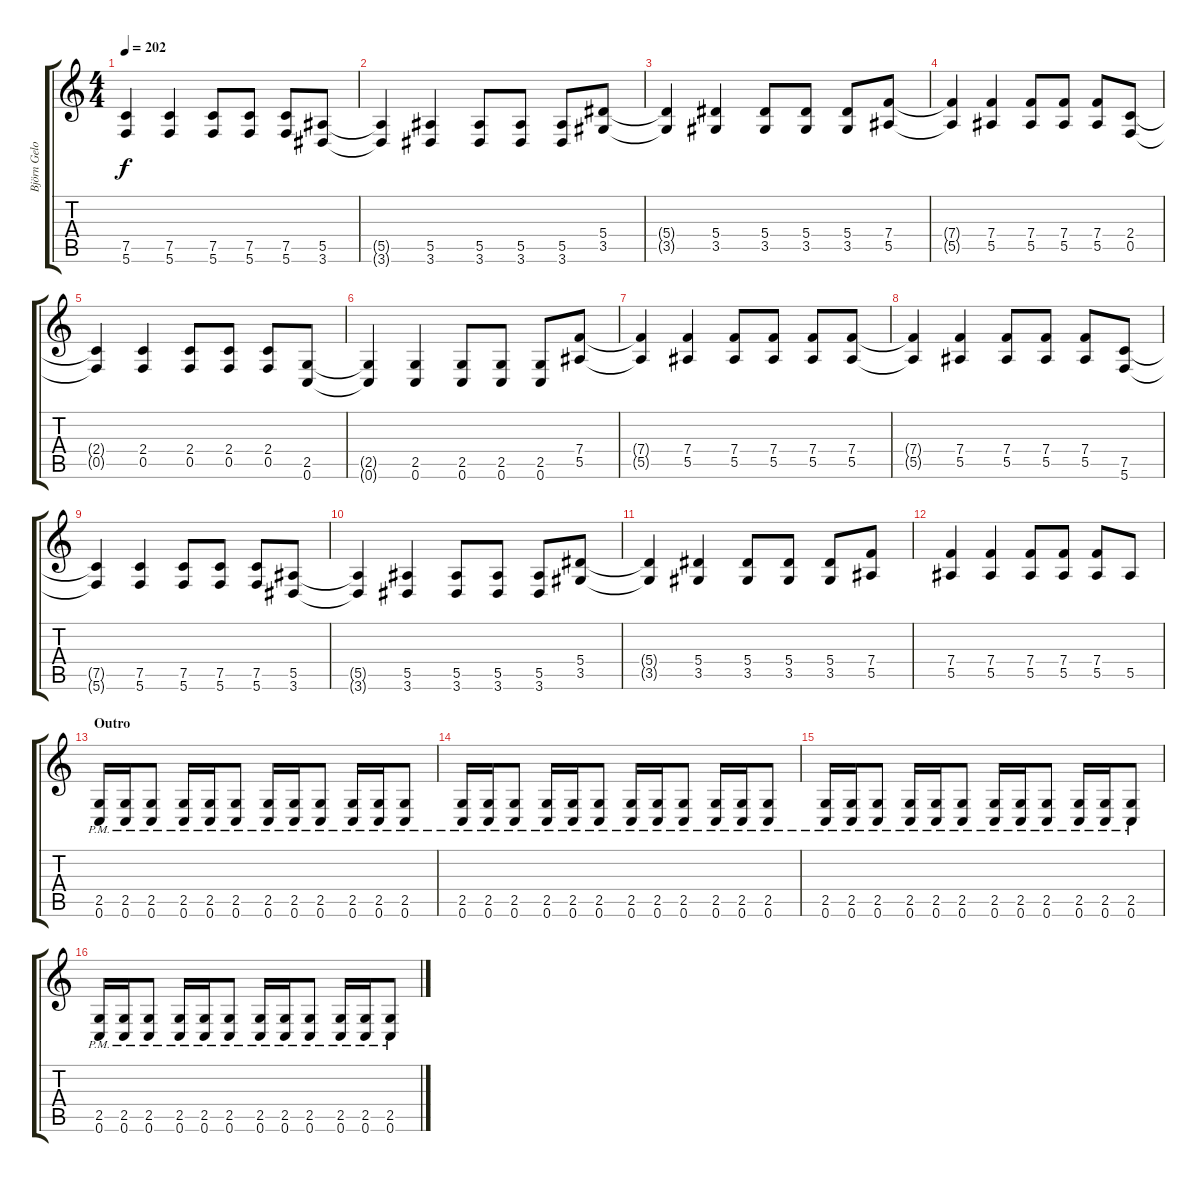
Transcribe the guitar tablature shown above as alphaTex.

\track ("Björn Gelotte" "Björn Gelo") {instrument distortionguitar}
\staff {score tabs}
\tuning (C4 G3 Eb3 Bb2 F2 C2) {hide}
\ts (4 4)
\tempo 202
\clef g2
\ks c
(7.5{t} 5.6{t}).4{dy f} (7.5 5.6).4 (7.5 5.6).8 (7.5 5.6).8 (7.5 5.6).8 (5.5 3.6).8 |
(5.5{t} 3.6{t}).4 (5.5 3.6).4 (5.5 3.6).8 (5.5 3.6).8 (5.5 3.6).8 (5.4 3.5).8 |
(5.4{t} 3.5{t}).4 (5.4 3.5).4 (5.4 3.5).8 (5.4 3.5).8 (5.4 3.5).8 (7.4 5.5).8 |
(7.4{t} 5.5{t}).4 (7.4 5.5).4 (7.4 5.5).8 (7.4 5.5).8 (7.4 5.5).8 (2.4 0.5).8 |
(2.4{t} 0.5{t}).4 (2.4 0.5).4 (2.4 0.5).8 (2.4 0.5).8 (2.4 0.5).8 (2.5 0.6).8 |
(2.5{t} 0.6{t}).4 (2.5 0.6).4 (2.5 0.6).8 (2.5 0.6).8 (2.5 0.6).8 (7.4 5.5).8 |
(7.4{t} 5.5{t}).4 (7.4 5.5).4 (7.4 5.5).8 (7.4 5.5).8 (7.4 5.5).8 (7.4 5.5).8 |
(7.4{t} 5.5{t}).4 (7.4 5.5).4 (7.4 5.5).8 (7.4 5.5).8 (7.4 5.5).8 (7.5 5.6).8 |
(7.5{t} 5.6{t}).4 (7.5 5.6).4 (7.5 5.6).8 (7.5 5.6).8 (7.5 5.6).8 (5.5 3.6).8 |
(5.5{t} 3.6{t}).4 (5.5 3.6).4 (5.5 3.6).8 (5.5 3.6).8 (5.5 3.6).8 (5.4 3.5).8 |
(5.4{t} 3.5{t}).4 (5.4 3.5).4 (5.4 3.5).8 (5.4 3.5).8 (5.4 3.5).8 (7.4 5.5).8 |
(7.4 5.5).4 (7.4 5.5).4 (7.4 5.5).8 (7.4 5.5).8 (7.4 5.5).8 5.5.8 |
\section ("" "Outro")
(2.5{pm} 0.6{pm}).16 (2.5{pm} 0.6{pm}).16 (2.5{pm} 0.6{pm}).8 (2.5{pm} 0.6{pm}).16 (2.5{pm} 0.6{pm}).16 (2.5{pm} 0.6{pm}).8 (2.5{pm} 0.6{pm}).16 (2.5{pm} 0.6{pm}).16 (2.5{pm} 0.6{pm}).8 (2.5{pm} 0.6{pm}).16 (2.5{pm} 0.6{pm}).16 (2.5{pm} 0.6{pm}).8 |
(2.5{pm} 0.6{pm}).16 (2.5{pm} 0.6{pm}).16 (2.5{pm} 0.6{pm}).8 (2.5{pm} 0.6{pm}).16 (2.5{pm} 0.6{pm}).16 (2.5{pm} 0.6{pm}).8 (2.5{pm} 0.6{pm}).16 (2.5{pm} 0.6{pm}).16 (2.5{pm} 0.6{pm}).8 (2.5{pm} 0.6{pm}).16 (2.5{pm} 0.6{pm}).16 (2.5{pm} 0.6{pm}).8 |
(2.5{pm} 0.6{pm}).16 (2.5{pm} 0.6{pm}).16 (2.5{pm} 0.6{pm}).8 (2.5{pm} 0.6{pm}).16 (2.5{pm} 0.6{pm}).16 (2.5{pm} 0.6{pm}).8 (2.5{pm} 0.6{pm}).16 (2.5{pm} 0.6{pm}).16 (2.5{pm} 0.6{pm}).8 (2.5{pm} 0.6{pm}).16 (2.5{pm} 0.6{pm}).16 (2.5{pm} 0.6{pm}).8 |
(2.5{pm} 0.6{pm}).16 (2.5{pm} 0.6{pm}).16 (2.5{pm} 0.6{pm}).8 (2.5{pm} 0.6{pm}).16 (2.5{pm} 0.6{pm}).16 (2.5{pm} 0.6{pm}).8 (2.5{pm} 0.6{pm}).16 (2.5{pm} 0.6{pm}).16 (2.5{pm} 0.6{pm}).8 (2.5{pm} 0.6{pm}).16 (2.5{pm} 0.6{pm}).16 (2.5{pm} 0.6{pm}).8
